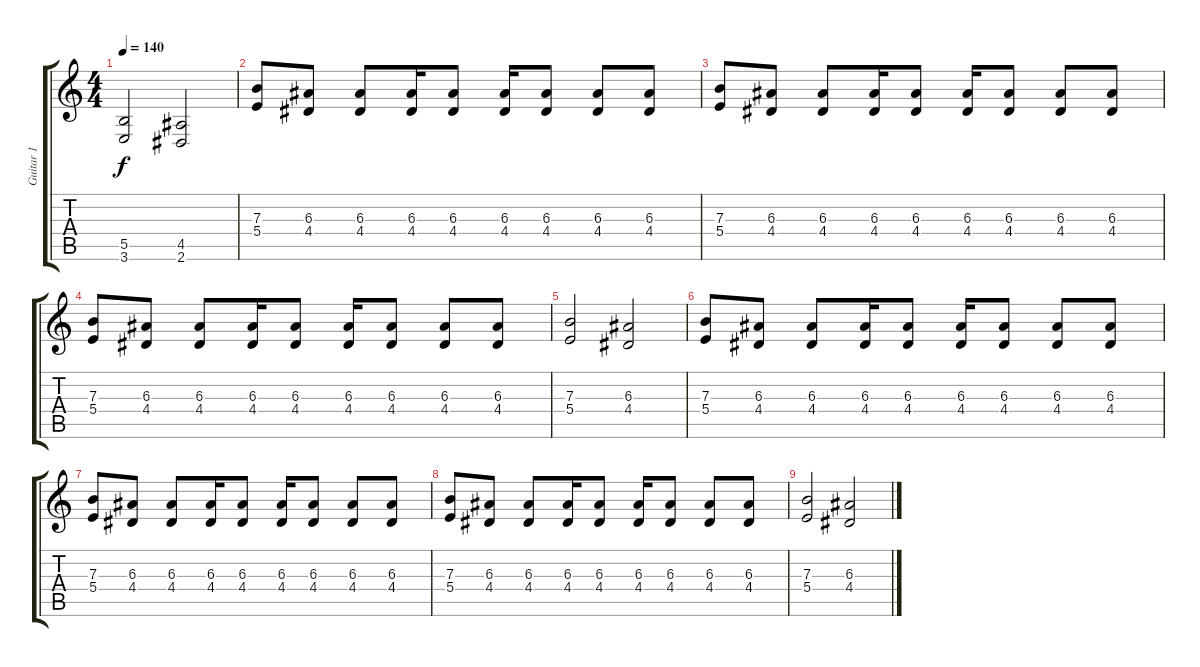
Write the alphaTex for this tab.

\track ("Guitar 1" "Guitar 1") {instrument distortionguitar}
\staff {score tabs}
\tuning (Db4 Ab3 E3 B2 Gb2 Db2) {hide}
\ts (4 4)
\tempo 140
\clef g2
\ks c
(5.5 3.6).2{dy f} (4.5 2.6).2 |
(7.3 5.4).8 (6.3 4.4).8 (6.3 4.4).8 (6.3 4.4).16 (6.3 4.4).8 (6.3 4.4).16 (6.3 4.4).8 (6.3 4.4).8 (6.3 4.4).8 |
(7.3 5.4).8 (6.3 4.4).8 (6.3 4.4).8 (6.3 4.4).16 (6.3 4.4).8 (6.3 4.4).16 (6.3 4.4).8 (6.3 4.4).8 (6.3 4.4).8 |
(7.3 5.4).8 (6.3 4.4).8 (6.3 4.4).8 (6.3 4.4).16 (6.3 4.4).8 (6.3 4.4).16 (6.3 4.4).8 (6.3 4.4).8 (6.3 4.4).8 |
(7.3 5.4).2 (6.3 4.4).2 |
(7.3 5.4).8 (6.3 4.4).8 (6.3 4.4).8 (6.3 4.4).16 (6.3 4.4).8 (6.3 4.4).16 (6.3 4.4).8 (6.3 4.4).8 (6.3 4.4).8 |
(7.3 5.4).8 (6.3 4.4).8 (6.3 4.4).8 (6.3 4.4).16 (6.3 4.4).8 (6.3 4.4).16 (6.3 4.4).8 (6.3 4.4).8 (6.3 4.4).8 |
(7.3 5.4).8 (6.3 4.4).8 (6.3 4.4).8 (6.3 4.4).16 (6.3 4.4).8 (6.3 4.4).16 (6.3 4.4).8 (6.3 4.4).8 (6.3 4.4).8 |
(7.3 5.4).2 (6.3 4.4).2
